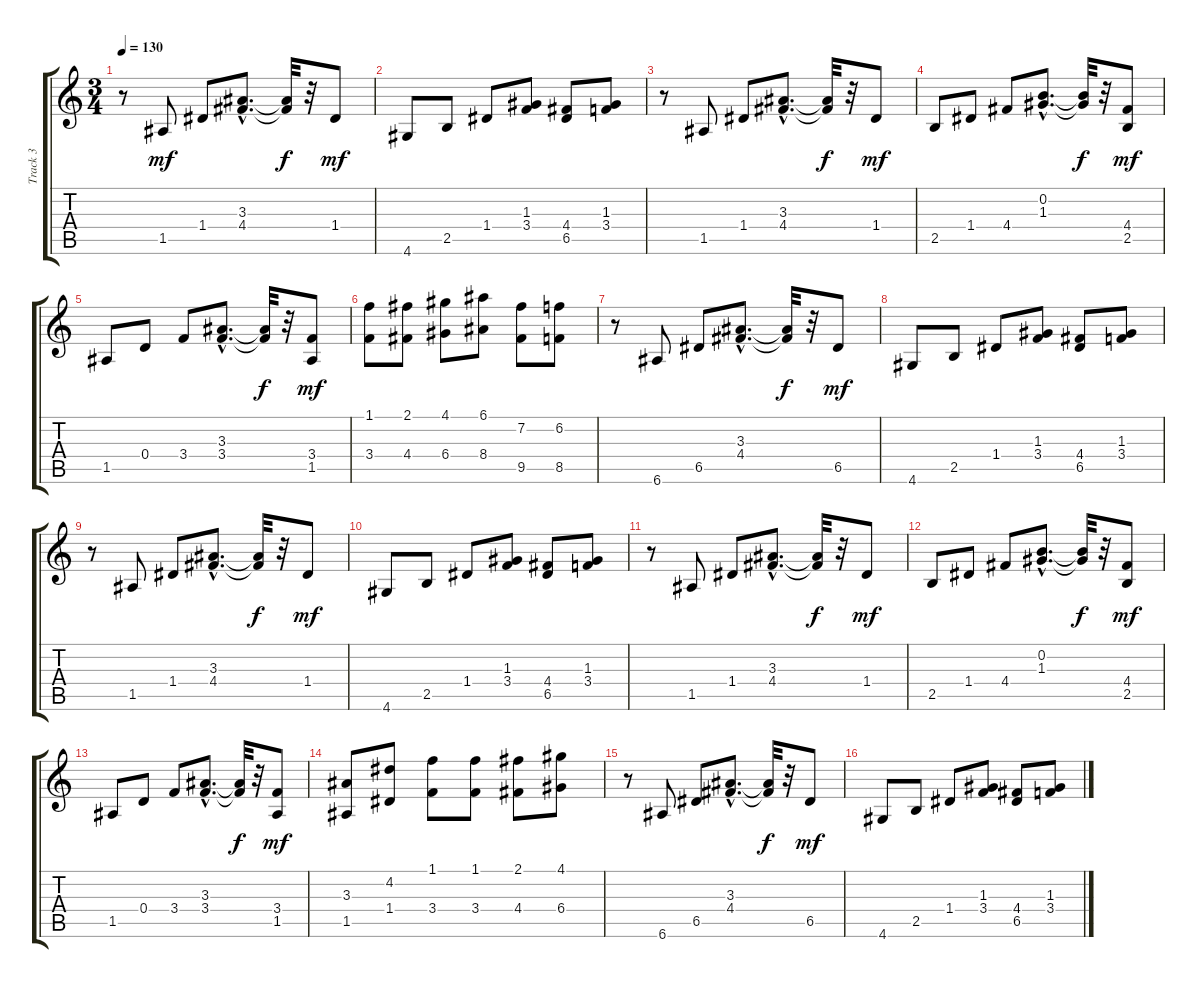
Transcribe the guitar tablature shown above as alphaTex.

\track ("Track 3" "Track 3") {instrument acousticguitarnylon}
\staff {score tabs}
\tuning (E4 B3 G3 D3 A2 E2) {hide}
\ts (3 4)
\tempo 130
\clef g2
\ks c
r.8{dy mf} 1.5.8 1.4.8 (3.3{hac} 4.4{hac}).8{d} (3.3{t} 4.4{t}).32{dy f} r.32 1.4.8{dy mf} |
4.6.8 2.5.8 1.4.8 (1.3 3.4).8 (4.4 6.5).8 (1.3 3.4).8 |
r.8 1.5.8 1.4.8 (3.3{hac} 4.4{hac}).8{d} (3.3{t} 4.4{t}).32{dy f} r.32 1.4.8{dy mf} |
2.5.8 1.4.8 4.4.8 (0.2{hac} 1.3{hac}).8{d} (0.2{t} 1.3{t}).32{dy f} r.32 (4.4 2.5).8{dy mf} |
1.5.8 0.4.8 3.4.8 (3.3{hac} 3.4{hac}).8{d} (3.3{t} 3.4{t}).32{dy f} r.32 (3.4 1.5).8{dy mf} |
(1.1 3.4).8 (2.1 4.4).8 (4.1 6.4).8 (6.1 8.4).8 (7.2 9.5).8 (6.2 8.5).8 |
r.8 6.6.8 6.5.8 (3.3{hac} 4.4{hac}).8{d} (3.3{t} 4.4{t}).32{dy f} r.32 6.5.8{dy mf} |
4.6.8 2.5.8 1.4.8 (1.3 3.4).8 (4.4 6.5).8 (1.3 3.4).8 |
r.8 1.5.8 1.4.8 (3.3{hac} 4.4{hac}).8{d} (3.3{t} 4.4{t}).32{dy f} r.32 1.4.8{dy mf} |
4.6.8 2.5.8 1.4.8 (1.3 3.4).8 (4.4 6.5).8 (1.3 3.4).8 |
r.8 1.5.8 1.4.8 (3.3{hac} 4.4{hac}).8{d} (3.3{t} 4.4{t}).32{dy f} r.32 1.4.8{dy mf} |
2.5.8 1.4.8 4.4.8 (0.2{hac} 1.3{hac}).8{d} (0.2{t} 1.3{t}).32{dy f} r.32 (4.4 2.5).8{dy mf} |
1.5.8 0.4.8 3.4.8 (3.3{hac} 3.4{hac}).8{d} (3.3{t} 3.4{t}).32{dy f} r.32 (3.4 1.5).8{dy mf} |
(3.3 1.5).8 (4.2 1.4).8 (1.1 3.4).8 (1.1 3.4).8 (2.1 4.4).8 (4.1 6.4).8 |
r.8 6.6.8 6.5.8 (3.3{hac} 4.4{hac}).8{d} (3.3{t} 4.4{t}).32{dy f} r.32 6.5.8{dy mf} |
4.6.8 2.5.8 1.4.8 (1.3 3.4).8 (4.4 6.5).8 (1.3 3.4).8
